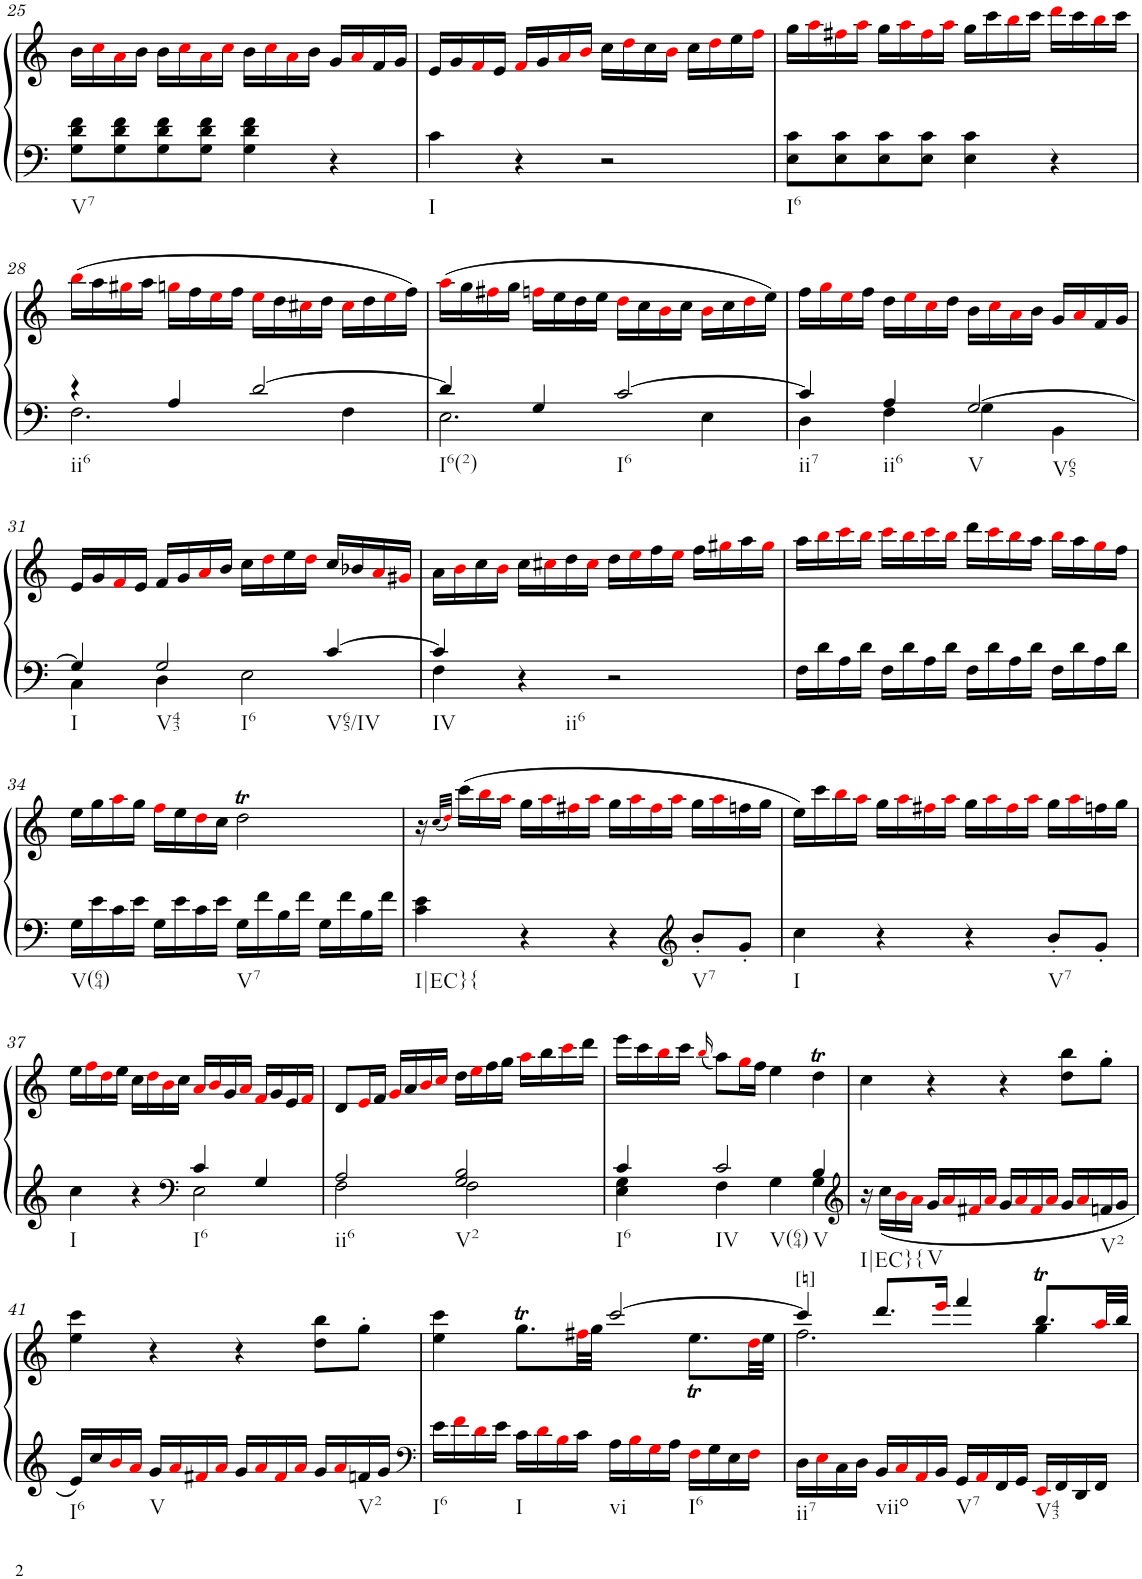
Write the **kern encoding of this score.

**kern	**kern
*part1	*part1
*staff2	*staff1
*I"Piano	*
*I'Pno.	*
!!LO:PB:g=z
*clefF4	*clefG2
*k[]	*k[]
*M4/4	*M4/4
*met(c)	*met(c)
=25	=25
!LO:TX:b:t=V7	!
8G\ 8d\ 8f\L	16b\LL
.	16cci\
8G\ 8d\ 8f\	16ai\
.	16b\JJ
8G\ 8d\ 8f\	16b\LL
.	16cci\
8G\ 8d\ 8f\J	16ai\
.	16cci\JJ
4G\ 4d\ 4f\	16b\LL
.	16cci\
.	16ai\
.	16b\JJ
4r	16g/LL
.	16ai/
.	16f/
.	16g/JJ
=26	=26
!LO:TX:b:t=I	!
4c\	16e/LL
.	16g/
.	16fi/
.	16e/JJ
4r	16fi/LL
.	16g/
.	16ai/
.	16bi/JJ
2r	16cc\LL
.	16ddi\
.	16cc\
.	16bi\JJ
.	16cc\LL
.	16ddi\
.	16ee\
.	16ffi\JJ
=27	=27
!LO:TX:b:t=I6	!
8E\ 8c\L	16gg\LL
.	16aai\
8E\ 8c\	16ff#Xi\
.	16aai\JJ
8E\ 8c\	16gg\LL
.	16aai\
8E\ 8c\J	16ff#i\
.	16aai\JJ
4E\ 4c\	16gg\LL
.	16ccc\
.	16bbi\
.	16ccc\JJ
4r	16dddi\LL
.	16ccc\
.	16bbi\
.	16ccc\JJ
!!LO:LB:g=z
=28	=28
*^	*
!LO:TX:b:t=ii6	!	!
4r	2.F\	(16bbi\LL
.	.	16aa\
.	.	16gg#Xi\
.	.	16aa\JJ
4A/	.	16ggni\LL
.	.	16ff\
.	.	16eei\
.	.	16ff\JJ
[2d/	.	16eei\LL
.	.	16dd\
.	.	16cc#Xi\
.	.	16dd\JJ
.	4F\	16cc#i\LL
.	.	16dd\
.	.	16eei\
.	.	16ff\JJ)
=29	=29	=29
!LO:TX:b:t=I6(2)	!	!
4d/]	2.E\	(16aai\LL
.	.	16gg\
.	.	16ff#Xi\
.	.	16gg\JJ
4G/	.	16ffni\LL
.	.	16ee\
.	.	16dd\
.	.	16ee\JJ
!LO:TX:b:t=I6	!	!
[2c/	.	16ddi\LL
.	.	16cc\
.	.	16bi\
.	.	16cc\JJ
.	4E\	16bi\LL
.	.	16cc\
.	.	16ddi\
.	.	16ee\JJ)
=30	=30	=30
!LO:TX:b:t=ii7	!	!
4c/]	4D\	16ff\LL
.	.	16ggi\
.	.	16eei\
.	.	16ff\JJ
!LO:TX:b:t=ii6	!	!
4A/	4F\	16dd\LL
.	.	16eei\
.	.	16cci\
.	.	16dd\JJ
!LO:TX:b:t=V	!	!
!LO:TX:b:t=V65	!	!
[2G/	4G\	16b\LL
.	.	16cci\
.	.	16ai\
.	.	16b\JJ
.	4BB\	16g/LL
.	.	16ai/
.	.	16f/
.	.	16g/JJ
!!LO:LB:g=z
=31	=31	=31
!LO:TX:b:t=I	!	!
4G/]	4C\	16e/LL
.	.	16g/
.	.	16fi/
.	.	16e/JJ
!LO:TX:b:t=V43	!	!
!LO:TX:b:t=I6	!	!
2G/	4D\	16f/LL
.	.	16g/
.	.	16ai/
.	.	16b/JJ
.	2E\	16cc\LL
.	.	16ddi\
.	.	16ee\
.	.	16ddi\JJ
!LO:TX:b:t=V65/IV	!	!
[4c/	.	16cc/LL
.	.	16b-X/
.	.	16ai/
.	.	16g#Xi/JJ
=32	=32	=32
!LO:TX:b:t=IV	!	!
4c/]	4F\	16a\LL
.	.	16bi\
.	.	16cc\
.	.	16bi\JJ
!LO:TX:b:t=ii6	!	!
4r	4ryy	16cc\LL
.	.	16cc#Xi\
.	.	16dd\
.	.	16cc#i\JJ
2r	2ryy	16dd\LL
.	.	16eei\
.	.	16ff\
.	.	16eei\JJ
.	.	16ff\LL
.	.	16gg#Xi\
.	.	16aa\
.	.	16gg#i\JJ
*v	*v	*
=33	=33
16F\LL	16aa\LL
16d\	16bbi\
16A\	16ccci\
16d\JJ	16bbi\JJ
16F\LL	16ccci\LL
16d\	16bbi\
16A\	16ccci\
16d\JJ	16bbi\JJ
16F\LL	16ddd\LL
16d\	16ccci\
16A\	16bbi\
16d\JJ	16aa\JJ
16F\LL	16bbi\LL
16d\	16aa\
16A\	16ggi\
16d\JJ	16ff\JJ
!!LO:LB:g=z
=34	=34
!LO:TX:b:t=V(64)	!
16G\LL	16ee\LL
16e\	16gg\
16c\	16aai\
16e\JJ	16gg\JJ
16G\LL	16ffi\LL
16e\	16ee\
16c\	16ddi\
16e\JJ	16cc\JJ
!LO:TX:b:t=V7	!
16G\LL	2ddT\
16f\	.
16B\	.
16f\JJ	.
16G\LL	.
16f\	.
16B\	.
16f\JJ	.
=35	=35
!LO:TX:b:t=I|EC}{	!
4c\ 4e\	16r
.	(32qcc/LLL
.	32qddi/JJJ)
.	(16ccc\LL
.	16bbi\
.	16aai\JJ
4r	16gg\LL
.	16aai\
.	16ff#Xi\
.	16aai\JJ
4r	16gg\LL
.	16aai\
.	16ff#i\
.	16aai\JJ
*clefG2	*
!LO:TX:b:t=V7	!
8b'/L	16gg\LL
.	16aai\
8g'/J	16ffn\
.	16gg\JJ
=36	=36
!LO:TX:b:t=I	!
4cc\	16ee\LL)
.	16ccc\
.	16bbi\
.	16aai\JJ
4r	16gg\LL
.	16aai\
.	16ff#Xi\
.	16aai\JJ
4r	16gg\LL
.	16aai\
.	16ff#i\
.	16aai\JJ
!LO:TX:b:t=V7	!
8b'/L	16gg\LL
.	16aai\
8g'/J	16ffn\
.	16gg\JJ
!!LO:LB:g=z
=37	=37
*^	*
!LO:TX:b:t=I	!	!
4cc\	2ryy	16ee\LL
.	.	16ffi\
.	.	16ddi\
.	.	16ee\JJ
4r	.	16cc\LL
.	.	16ddi\
.	.	16bi\
.	.	16cc\JJ
*clefF4	*	*
!LO:TX:b:t=I6	!	!
4c/	2E\	16ai/LL
.	.	16bi/
.	.	16g/
.	.	16ai/JJ
4G/	.	16fi/LL
.	.	16g/
.	.	16e/
.	.	16fi/JJ
=38	=38	=38
!LO:TX:b:t=ii6	!	!
2A/	2F\	8d/L
.	.	16ei/L
.	.	16f/JJ
.	.	16gi/LL
.	.	16a/
.	.	16bi/
.	.	16cci/JJ
!LO:TX:b:t=V2	!	!
2G/ 2B/	2F\	16dd\LL
.	.	16eei\
.	.	16ff\
.	.	16gg\JJ
.	.	16aai\LL
.	.	16bb\
.	.	16ccci\
.	.	16ddd\JJ
=39	=39	=39
!LO:TX:b:t=I6	!	!
4c/	4E\ 4G\	16eee\LL
.	.	16ccc\
.	.	16bbi\
.	.	16ccc\JJ
.	.	(16qbbi/
!LO:TX:b:t=IV	!	!
!LO:TX:b:t=V(64)	!	!
2c/	4F\	8aa\L)
.	.	16ggi\L
.	.	16ff\JJ
.	4G\	4ee\
!LO:TX:b:t=V	!	!
4B/	4G\	4ddT\
*v	*v	*
=40	=40
*clefG2	*
*^	*
!LO:TX:b:t=I|EC}{	!	!
*v	*v	*
16r	4cc\
16cc\LL	.
16bi\	.
16ai\JJ	.
!LO:TX:b:t=V	!
16g/LL	4r
16ai/	.
16f#Xi/	.
16ai/JJ	.
16g/LL	4r
16ai/	.
16f#i/	.
16ai/JJ	.
16g/LL	8dd\ 8bb\L
16ai/	.
!LO:TX:b:t=V2	!
16fn/	8gg'\J
16g/JJ	.
!!LO:LB:g=z
=41	=41
!LO:TX:b:t=I6	!
16e/LL	4ee\ 4ccc\
16cc/	.
16bi/	.
16ai/JJ	.
!LO:TX:b:t=V	!
16g/LL	4r
16ai/	.
16f#Xi/	.
16ai/JJ	.
16g/LL	4r
16ai/	.
16f#i/	.
16ai/JJ	.
16g/LL	8dd\ 8bb\L
16ai/	.
!LO:TX:b:t=V2	!
16fn/	8gg'\J
16g/JJ	.
=42	=42
*clefF4	*
*	*^
!LO:TX:b:t=I6	!	!
16e\LL	4ee\ 4ccc\	2.ryy
16fi\	.	.
16di\	.	.
16e\JJ	.	.
!LO:TX:b:t=I	!	!
16c\LL	8.ggT\L	.
16di\	.	.
16Bi\	.	.
16c\JJ	32ff#Xi\LL	.
.	32gg\JJJ	.
!LO:TX:b:t=vi	!	!
16A\LL	[2ccc/	.
16Bi\	.	.
16Gi\	.	.
16A\JJ	.	.
!LO:TX:b:t=I6	!	!
16Fi\LL	.	8.eet\L
16G\	.	.
16E\	.	.
16Fi\JJ	.	32ddi\LL
.	.	32ee\JJJ
!	!	!LO:TX:a:t=[♮]
=43	=43	=43
!LO:TX:b:t=ii7	!	!
16D\LL	4ccc/]	2.ff\
16Ei\	.	.
16C\	.	.
16D\JJ	.	.
!LO:TX:b:t=viio	!	!
16BB/LL	8.ddd/L	.
16Ci/	.	.
16AAi/	.	.
16BB/JJ	16eeei/Jk	.
!LO:TX:b:t=V7	!	!
16GG/LL	4fff/	.
16AAi/	.	.
16FF/	.	.
16GG/JJ	.	.
!LO:TX:b:t=V43	!	!
16EEi/LL	8.bbt/L	4gg\
16FF/	.	.
16DD/	.	.
16FF/JJ	32aai/LL	.
.	32bb/JJJ	.
*	*v	*v
=	=
*-	*-
